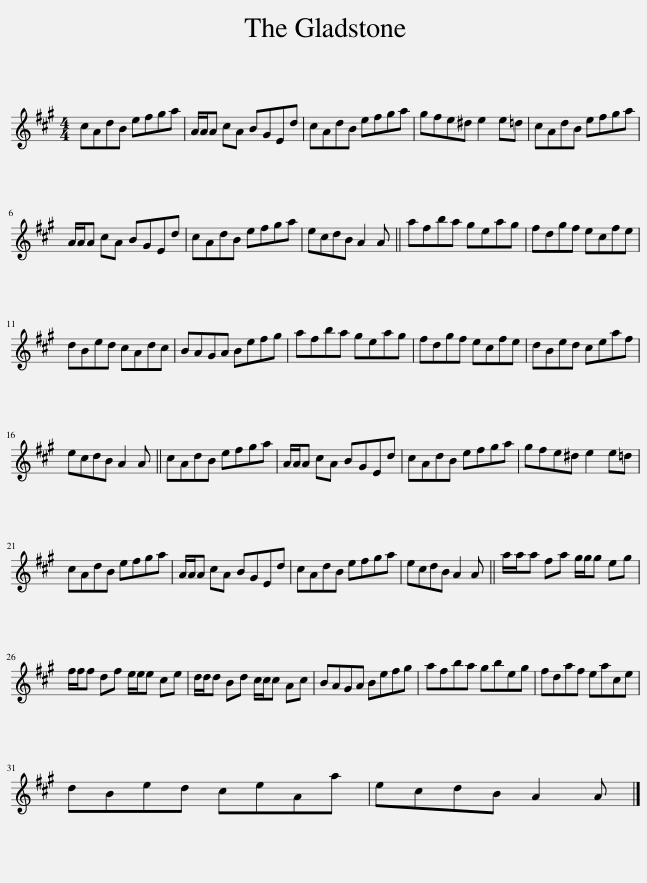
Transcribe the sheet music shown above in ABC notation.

X:1
L:1/8
M:4/4
I:linebreak $
K:A
V:1 treble
V:1
 cAdB efga | A/A/A cA BGEd | cAdB efga | gfe^d e2 e=d | cAdB efga |$ %5
 A/A/A cA BGEd | cAdB efga | ecdB A2 A || afba geag | fdgf ecfe |$ %10
 dBed cAdc | BAGA Befg | afba geag | fdgf ecfe | dBed ceaf |$ %15
 ecdB A2 A || cAdB efga | A/A/A cA BGEd | cAdB efga | gfe^d e2 e=d |$ %20
 cAdB efga | A/A/A cA BGEd | cAdB efga | ecdB A2 A || a/a/a fa g/g/g eg |$ %25
 f/f/f df e/e/e ce | d/d/d Bd c/c/c Ac | BAGA Befg | afba gbeg | fdaf eace |$ %30
 dBed ceAa | ecdB A2 A |] %32
